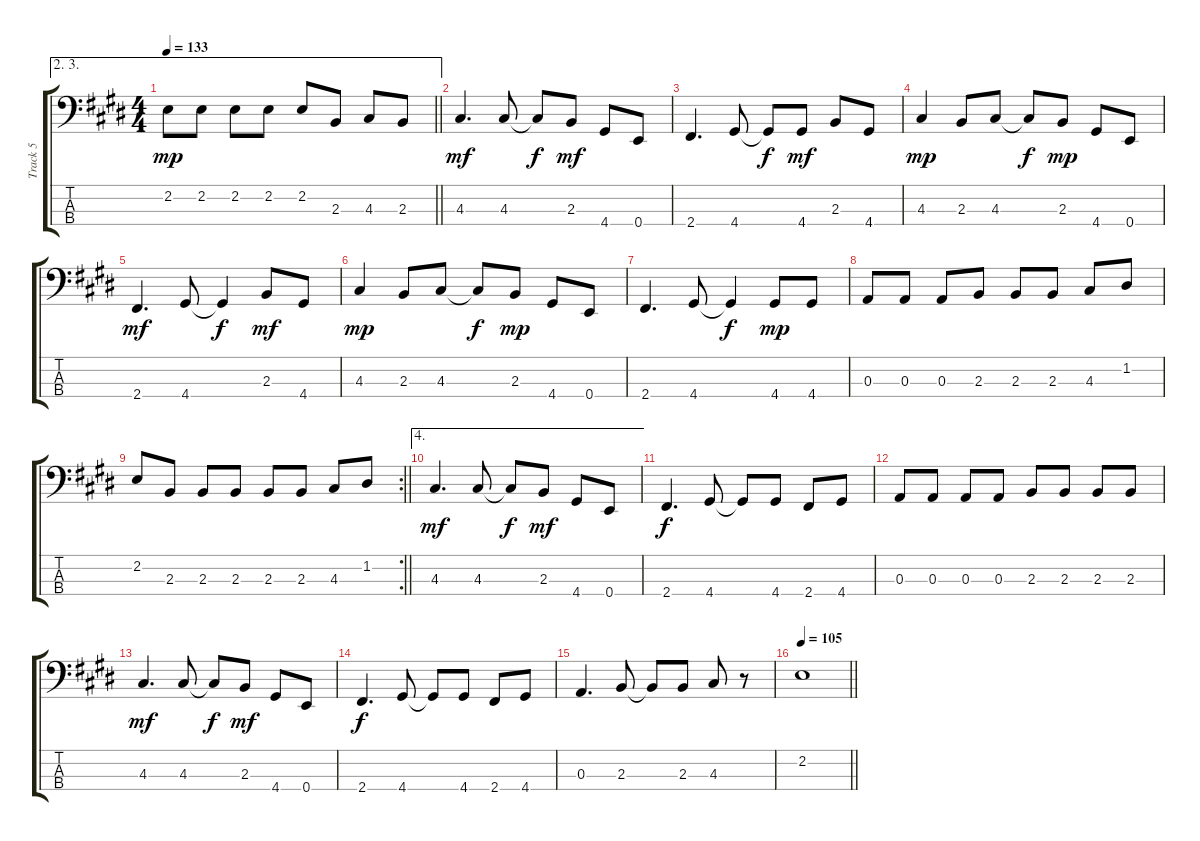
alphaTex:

\track ("Track 5" "Track 5") {mute instrument electricbassfinger}
\staff {score tabs}
\tuning (G2 D2 A1 E1) {hide}
\ae (2 3)
\ts (4 4)
\tempo 133
\clef f4
\barLineRight lightlight
\ks e
2.2.8{dy mp} 2.2.8 2.2.8 2.2.8 2.2.8 2.3.8 4.3.8 2.3.8 |
4.3.4{d dy mf} 4.3.8 4.3{t}.8{dy f} 2.3.8{dy mf} 4.4.8 0.4.8 |
2.4.4{d} 4.4.8 4.4{t}.8{dy f} 4.4.8{dy mf} 2.3.8 4.4.8 |
4.3.4{dy mp} 2.3.8 4.3.8 4.3{t}.8{dy f} 2.3.8{dy mp} 4.4.8 0.4.8 |
2.4.4{d dy mf} 4.4.8 4.4{t}.4{dy f} 2.3.8{dy mf} 4.4.8 |
4.3.4{dy mp} 2.3.8 4.3.8 4.3{t}.8{dy f} 2.3.8{dy mp} 4.4.8 0.4.8 |
2.4.4{d} 4.4.8 4.4{t}.4{dy f} 4.4.8{dy mp} 4.4.8 |
0.3.8 0.3.8 0.3.8 2.3.8 2.3.8 2.3.8 4.3.8 1.2.8 |
\rc 2
\barLineRight lightlight
2.2.8 2.3.8 2.3.8 2.3.8 2.3.8 2.3.8 4.3.8 1.2.8 |
\ae 4
4.3.4{d dy mf} 4.3.8 4.3{t}.8{dy f} 2.3.8{dy mf} 4.4.8 0.4.8 |
2.4.4{d dy f} 4.4.8 4.4{t}.8 4.4.8 2.4.8 4.4.8 |
0.3.8 0.3.8 0.3.8 0.3.8 2.3.8 2.3.8 2.3.8 2.3.8 |
4.3.4{d dy mf} 4.3.8 4.3{t}.8{dy f} 2.3.8{dy mf} 4.4.8 0.4.8 |
2.4.4{d dy f} 4.4.8 4.4{t}.8 4.4.8 2.4.8 4.4.8 |
0.3.4{d} 2.3.8 2.3{t}.8 2.3.8 4.3.8 r.8 |
\tempo 105
\barLineRight lightlight
2.2.1
